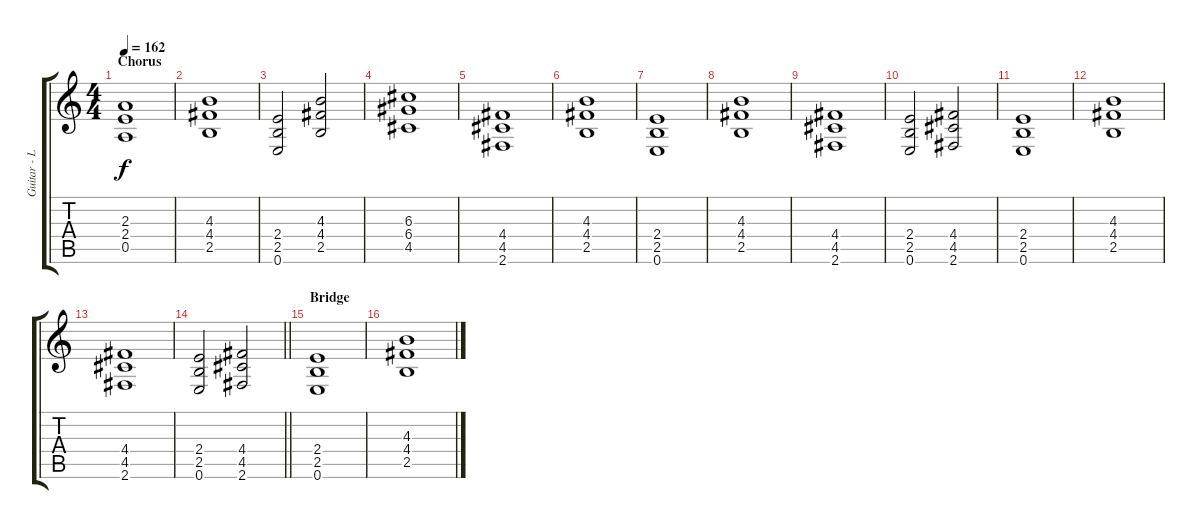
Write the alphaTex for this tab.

\track ("Guitar - Letov" "Guitar - L") {instrument distortionguitar}
\staff {score tabs}
\tuning (E4 B3 G3 D3 A2 E2) {hide}
\ts (4 4)
\section ("" "Chorus")
\tempo 162
\clef g2
\ks c
(2.3 2.4 0.5).1{dy f} |
(4.3 4.4 2.5).1 |
(2.4 2.5 0.6).2 (4.3 4.4 2.5).2 |
(6.3 6.4 4.5).1 |
(4.4 4.5 2.6).1 |
(4.3 4.4 2.5).1 |
(2.4 2.5 0.6).1 |
(4.3 4.4 2.5).1 |
(4.4 4.5 2.6).1 |
(2.4 2.5 0.6).2 (4.4 4.5 2.6).2 |
(2.4 2.5 0.6).1 |
(4.3 4.4 2.5).1 |
(4.4 4.5 2.6).1 |
\barLineRight lightlight
(2.4 2.5 0.6).2 (4.4 4.5 2.6).2 |
\section ("" "Bridge")
(2.4 2.5 0.6).1 |
(4.3 4.4 2.5).1
